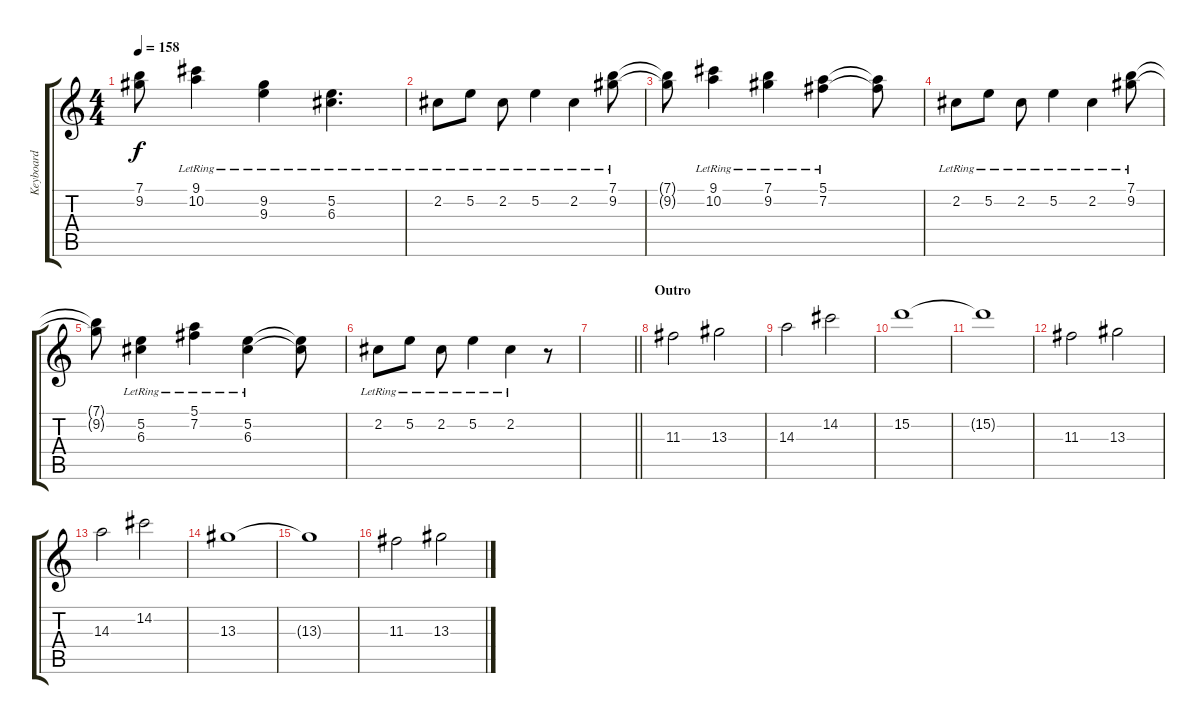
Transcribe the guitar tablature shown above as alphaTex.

\track ("Keyboard" "Keyboard") {instrument electricpiano1}
\staff {score tabs}
\tuning (E5 B4 G4 D4 A3 E3) {hide}
\ts (4 4)
\tempo 158
\clef g2
\ks c
(7.1{t} 9.2{t}).8{dy f} (9.1{lr} 10.2{lr}).4 (9.2{lr} 9.3{lr}).4 (5.2{lr} 6.3{lr}).4{d} |
2.2{lr}.8 5.2{lr}.8 2.2{lr}.8 5.2{lr}.4 2.2{lr}.4 (7.1{lr} 9.2{lr}).8 |
(7.1{t} 9.2{t}).8 (9.1{lr} 10.2{lr}).4 (7.1{lr} 9.2{lr}).4 (5.1{lr} 7.2{lr}).4 (5.1{t} 7.2{t}).8 |
2.2{lr}.8{instrument electricpiano1} 5.2{lr}.8 2.2{lr}.8 5.2{lr}.4 2.2{lr}.4 (7.1{lr} 9.2{lr}).8 |
(7.1{t} 9.2{t}).8 (5.2{lr} 6.3{lr}).4 (5.1{lr} 7.2{lr}).4 (5.2{lr} 6.3{lr}).4 (5.2{t} 6.3{t}).8 |
2.2{lr}.8{instrument electricpiano1} 5.2{lr}.8 2.2{lr}.8 5.2{lr}.4 2.2{lr}.4 r.8 |
\barLineRight lightlight
|
\section ("" "Outro")
11.3.2 13.3.2 |
14.3.2 14.2.2 |
15.2.1 |
15.2{t}.1 |
11.3.2 13.3.2 |
14.3.2 14.2.2 |
13.3.1 |
13.3{t}.1 |
11.3.2 13.3.2
